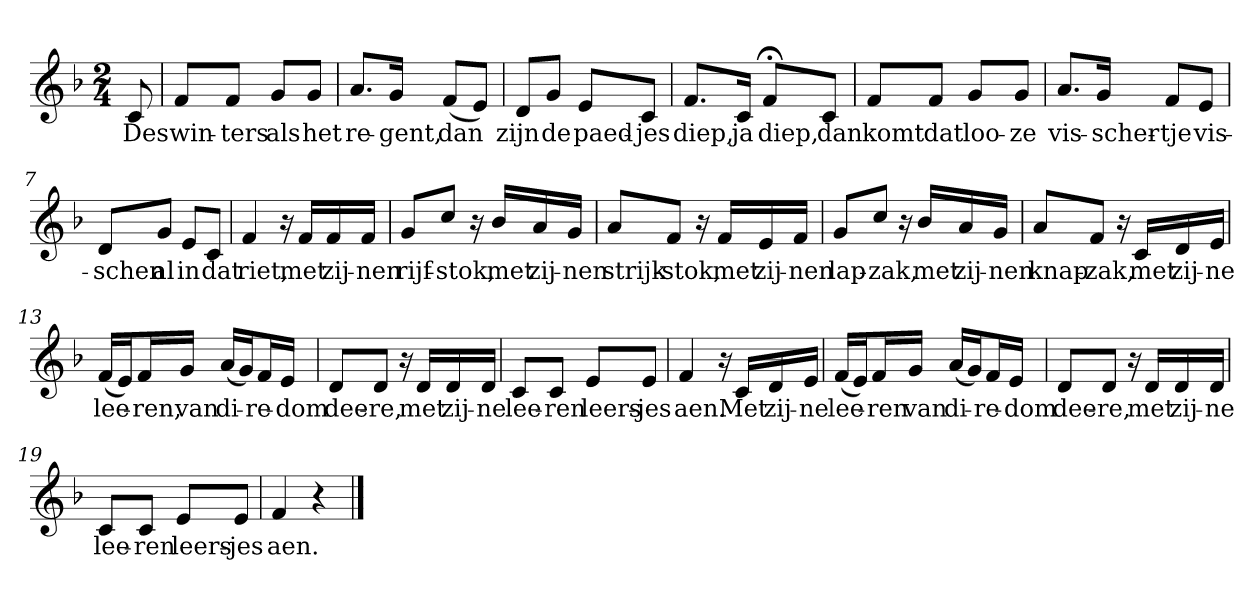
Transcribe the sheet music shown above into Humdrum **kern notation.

**kern	**text
*part1	*part1
*staff1	*staff1
*clefG2	*
*k[b-]	*
*F:	*
*M2/4	*
*MM120	*
=	=
8c	Des
=1	=1
8f/L	win-
8f/J	-ters
8g/L	als
8g/J	het
=2	=2
8.a/L	re-
16g/Jk	-gent,
(8f/L	dan
8e/J)	.
=3	=3
8d/L	zijn
8g/J	de
8e/L	paed-
8c/J	-jes
=4	=4
8.f/L	diep,
16c/Jk	ja
8f;</L	diep,
8c/J	dan
=5	=5
8f/L	komt
8f/J	dat
8g/L	loo-
8g/J	-ze
=6	=6
8.a/L	vis-
16g/Jk	-scher-
8f/L	-tje
8e/J	vis-
=7	=7
8d/L	-schen
8g/J	al
8e/L	in
8c/J	dat
=8	=8
4f	riet,
16r	.
16f/LL	met
16f/	zij-
16f/JJ	-nen
=9	=9
8g/L	rijf-
8cc/J	-stok,
16r	.
16b-/LL	met
16a/	zij-
16g/JJ	-nen
=10	=10
8a/L	strijk-
8f/J	-stok,
16r	.
16f/LL	met
16e/	zij-
16f/JJ	-nen
=11	=11
8g/L	lap-
8cc/J	-zak,
16r	.
16b-/LL	met
16a/	zij-
16g/JJ	-nen
=12	=12
8a/L	knap-
8f/J	-zak,
16r	.
16c/LL	met
16d/	zij-
16e/JJ	-ne
=13	=13
(16f/LL	lee-
16e/J)	.
16f/L	-ren,
16g/JJ	van
(16a/LL	di-
16g/J)	.
16f/L	-re-
16e/JJ	-dom
=14	=14
8d/L	dee-
8d/J	-re,
16r	.
16d/LL	met
16d/	zij-
16d/JJ	-ne
=15	=15
8c/L	lee-
8c/J	-ren
8e/L	leers-
8e/J	-jes
=16	=16
4f	aen.
16r	.
16c/LL	Met
16d/	zij-
16e/JJ	-ne
=17	=17
(16f/LL	lee-
16e/J)	.
16f/L	-ren
16g/JJ	van
(16a/LL	di-
16g/J)	.
16f/L	-re-
16e/JJ	-dom
=18	=18
8d/L	dee-
8d/J	-re,
16r	.
16d/LL	met
16d/	zij-
16d/JJ	-ne
=19	=19
8c/L	lee-
8c/J	-ren
8e/L	leers-
8e/J	-jes
=20	=20
4f	aen.
4r	.
==	==
*-	*-
